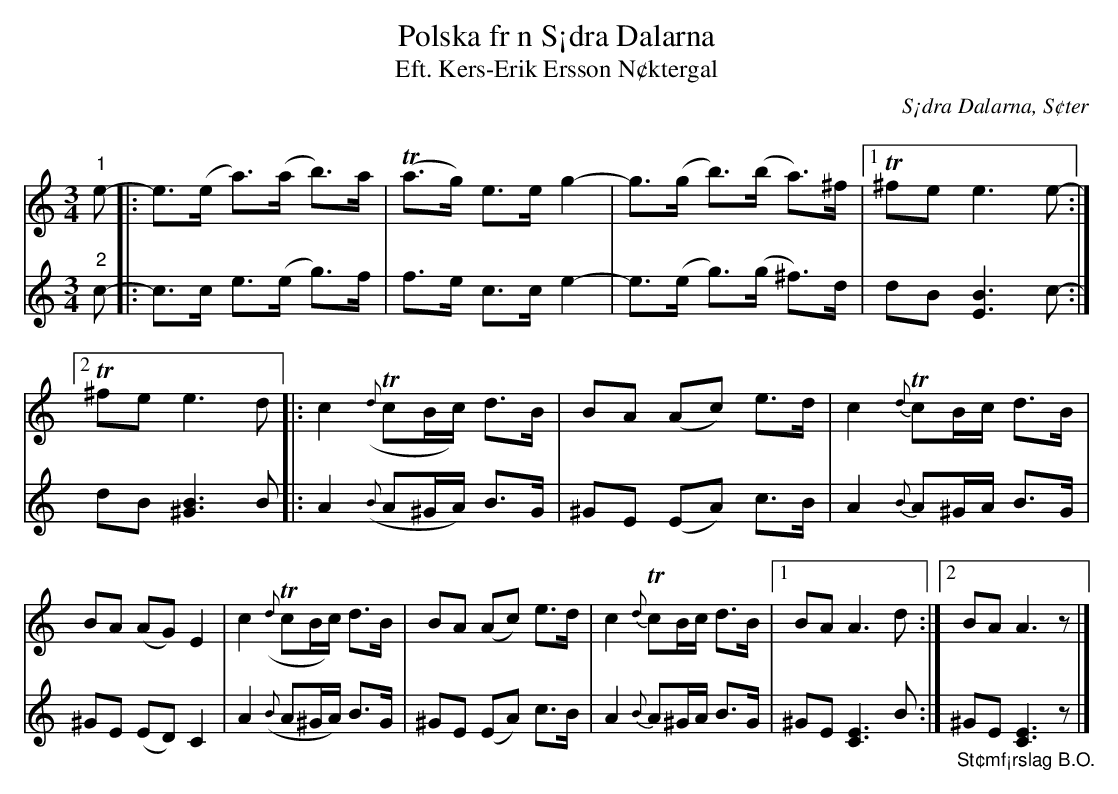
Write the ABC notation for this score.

X:1
T:Polska fr n S¡dra Dalarna
T:Eft. Kers-Erik Ersson N¢ktergal
O:S¡dra Dalarna, S¢ter
Q:90
L:1/8
M:3/4
V:1
K:Am
"^1" e- |: e>(e a>)(a b>)a |T (a>g) e>e g2- | g>(g b>)(b a>)^f |1T ^fe e3 e- :|2
T ^fe e3 d |: c2({d} TcB/c/) d>B | BA (Ac) e>d | c2{d}T cB/c/ d>B | BA (AG) E2 |
c2({d}T cB/c/) d>B | BA (Ac) e>d | c2{d}T cB/c/ d>B |1 BA A3 d :|2 BA A3 z |]
V:2
"^2" c- |: c>c e>(e g>)f | f>e c>c e2- | e>(e g>)(g ^f>)d |1 dB [EB]3 c- :|2 dB [^GB]3 B |:
A2({B} A^G/A/) B>G | ^GE (EA) c>B | A2{B} A^G/A/ B>G | ^GE (ED) C2 | A2({B} A^G/A/) B>G |
^GE (EA) c>B | A2{B} A^G/A/ B>G |1 ^GE [CE]3 B :|2"_St¢mf¡rslag B.O." ^GE [CE]3 z |]
